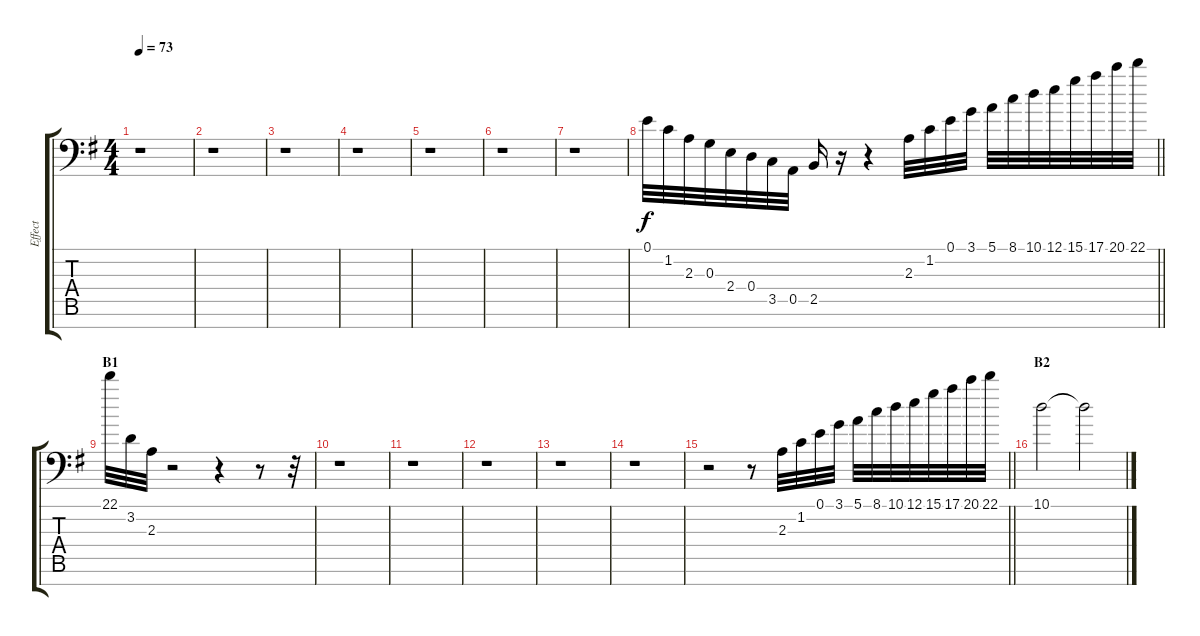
\track ("Effect" "Effect") {instrument orchestralharp}
\staff {score tabs}
\tuning (E4 B3 G3 D3 A2 E2 C-1) {hide}
\ts (4 4)
\tempo 73
\clef f4
\ks g
r.1{dy f} |
r.1 |
r.1 |
r.1 |
r.1 |
r.1 |
r.1 |
\barLineRight lightlight
0.1.32{volume 10 instrument orchestralharp} 1.2.32 2.3.32 0.3.32 2.4.32 0.4.32 3.5.32 0.5.32 2.5.16 r.16 r.4 2.3.32 1.2.32 0.1.32 3.1.32 5.1.32 8.1.32 10.1.32 12.1.32 15.1.32 17.1.32 20.1.32 22.1.32 |
\section ("" "B1")
22.1.32 3.2.32 2.3.32 r.2 r.4 r.8 r.32 |
r.1 |
r.1 |
r.1 |
r.1 |
r.1 |
\barLineRight lightlight
r.2 r.8 2.3.32 1.2.32 0.1.32 3.1.32 5.1.32 8.1.32 10.1.32 12.1.32 15.1.32 17.1.32 20.1.32 22.1.32 |
\section ("" "B2")
10.1.2{volume 6 instrument applause} 10.1{t}.2{volume 1}
